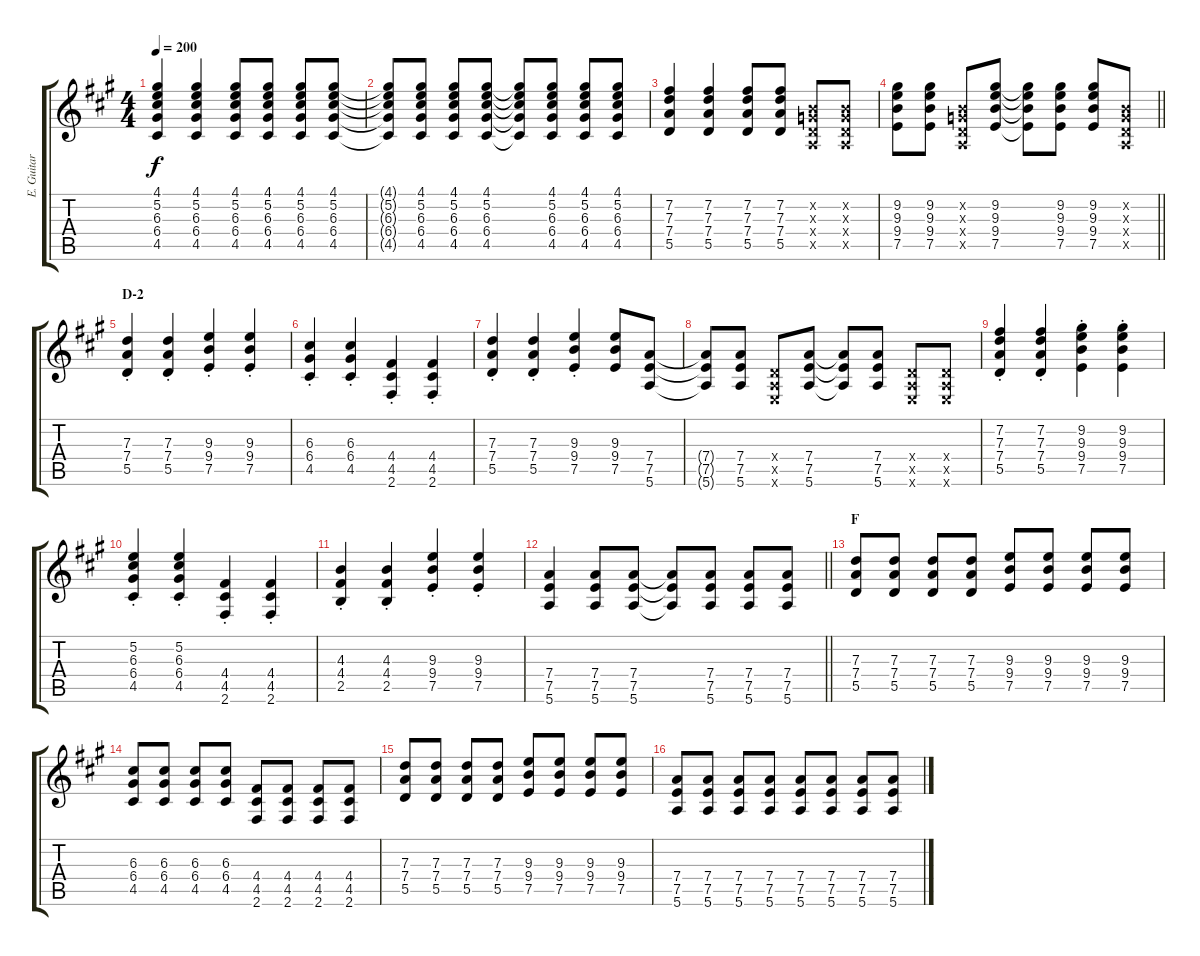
\track ("E. Guitar II" "E. Guitar ") {instrument overdrivenguitar}
\staff {score tabs}
\tuning (E4 B3 G3 D3 A2 E2) {hide}
\ts (4 4)
\tempo 200
\clef g2
\ks a
(4.1 5.2 6.3 6.4 4.5).4{dy f} (4.1 5.2 6.3 6.4 4.5).4 (4.1 5.2 6.3 6.4 4.5).8 (4.1 5.2 6.3 6.4 4.5).8 (4.1 5.2 6.3 6.4 4.5).8 (4.1 5.2 6.3 6.4 4.5).8 |
(4.1{t} 5.2{t} 6.3{t} 6.4{t} 4.5{t}).8 (4.1 5.2 6.3 6.4 4.5).8 (4.1 5.2 6.3 6.4 4.5).8 (4.1 5.2 6.3 6.4 4.5).8 (4.1{t} 5.2{t} 6.3{t} 6.4{t} 4.5{t}).8 (4.1 5.2 6.3 6.4 4.5).8 (4.1 5.2 6.3 6.4 4.5).8 (4.1 5.2 6.3 6.4 4.5).8 |
(7.2 7.3 7.4 5.5).4 (7.2 7.3 7.4 5.5).4 (7.2 7.3 7.4 5.5).8 (7.2 7.3 7.4 5.5).8 (0.2{x} 0.3{x} 0.4{x} 0.5{x}).8 (0.2{x} 0.3{x} 0.4{x} 0.5{x}).8 |
\barLineRight lightlight
(9.2 9.3 9.4 7.5).8 (9.2 9.3 9.4 7.5).8 (0.2{x} 0.3{x} 0.4{x} 0.5{x}).8 (9.2 9.3 9.4 7.5).8 (9.2{t} 9.3{t} 9.4{t} 7.5{t}).8 (9.2 9.3 9.4 7.5).8 (9.2 9.3 9.4 7.5).8 (0.2{x} 0.3{x} 0.4{x} 0.5{x}).8 |
\section ("" "D-2")
(7.3{st} 7.4{st} 5.5{st}).4 (7.3{st} 7.4{st} 5.5{st}).4 (9.3{st} 9.4{st} 7.5{st}).4 (9.3{st} 9.4{st} 7.5{st}).4 |
(6.3{st} 6.4{st} 4.5{st}).4 (6.3{st} 6.4{st} 4.5{st}).4 (4.4{st} 4.5{st} 2.6{st}).4 (4.4{st} 4.5{st} 2.6{st}).4 |
(7.3{st} 7.4{st} 5.5{st}).4 (7.3{st} 7.4{st} 5.5{st}).4 (9.3{st} 9.4{st} 7.5{st}).4 (9.3 9.4 7.5).8 (7.4 7.5 5.6).8 |
(7.4{t} 7.5{t} 5.6{t}).8 (7.4 7.5 5.6).8 (0.4{x} 0.5{x} 0.6{x}).8 (7.4 7.5 5.6).8 (7.4{t} 7.5{t} 5.6{t}).8 (7.4 7.5 5.6).8 (0.4{x} 0.5{x} 0.6{x}).8 (0.4{x} 0.5{x} 0.6{x}).8 |
(7.2{st} 7.3{st} 7.4{st} 5.5{st}).4 (7.2{st} 7.3{st} 7.4{st} 5.5{st}).4 (9.2{st} 9.3{st} 9.4{st} 7.5{st}).4 (9.2{st} 9.3{st} 9.4{st} 7.5{st}).4 |
(5.2{st} 6.3{st} 6.4{st} 4.5{st}).4 (5.2{st} 6.3{st} 6.4{st} 4.5{st}).4 (4.4{st} 4.5{st} 2.6{st}).4 (4.4{st} 4.5{st} 2.6{st}).4 |
(4.3{st} 4.4{st} 2.5{st}).4 (4.3{st} 4.4{st} 2.5{st}).4 (9.3{st} 9.4{st} 7.5{st}).4 (9.3{st} 9.4{st} 7.5{st}).4 |
\barLineRight lightlight
(7.4 7.5 5.6).4 (7.4 7.5 5.6).8 (7.4 7.5 5.6).8 (7.4{t} 7.5{t} 5.6{t}).8 (7.4 7.5 5.6).8 (7.4 7.5 5.6).8 (7.4 7.5 5.6).8 |
\section ("" "F")
(7.3 7.4 5.5).8 (7.3 7.4 5.5).8 (7.3 7.4 5.5).8 (7.3 7.4 5.5).8 (9.3 9.4 7.5).8 (9.3 9.4 7.5).8 (9.3 9.4 7.5).8 (9.3 9.4 7.5).8 |
(6.3 6.4 4.5).8 (6.3 6.4 4.5).8 (6.3 6.4 4.5).8 (6.3 6.4 4.5).8 (4.4 4.5 2.6).8 (4.4 4.5 2.6).8 (4.4 4.5 2.6).8 (4.4 4.5 2.6).8 |
(7.3 7.4 5.5).8 (7.3 7.4 5.5).8 (7.3 7.4 5.5).8 (7.3 7.4 5.5).8 (9.3 9.4 7.5).8 (9.3 9.4 7.5).8 (9.3 9.4 7.5).8 (9.3 9.4 7.5).8 |
(7.4 7.5 5.6).8 (7.4 7.5 5.6).8 (7.4 7.5 5.6).8 (7.4 7.5 5.6).8 (7.4 7.5 5.6).8 (7.4 7.5 5.6).8 (7.4 7.5 5.6).8 (7.4 7.5 5.6).8
